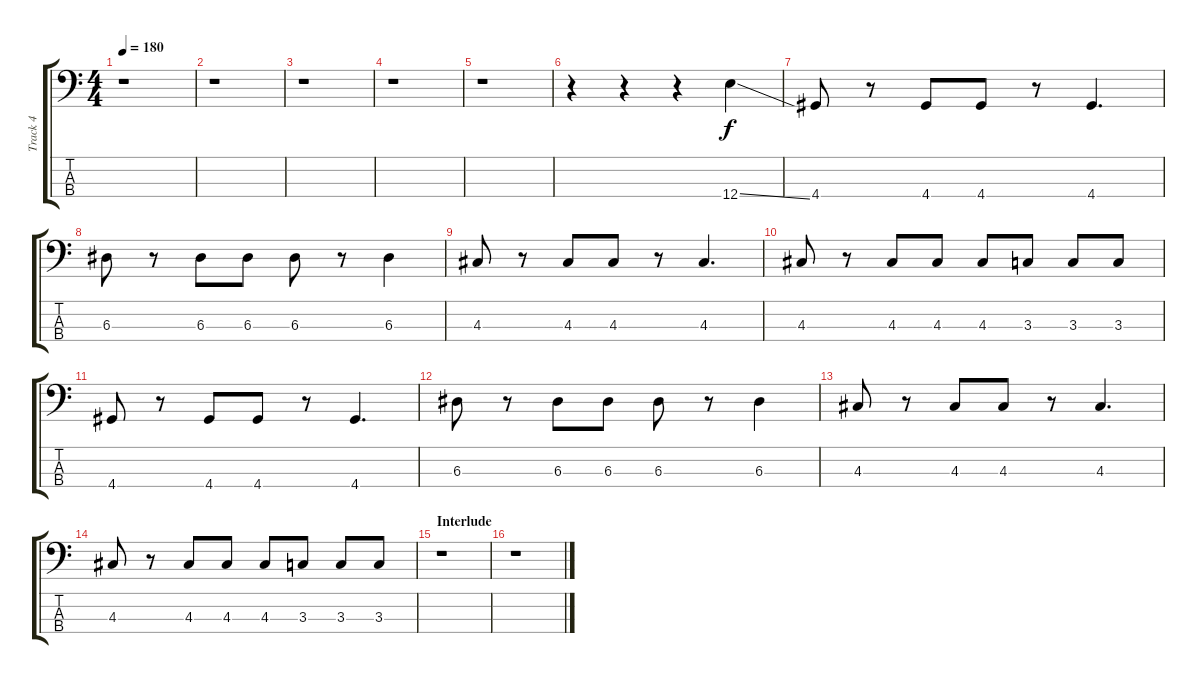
\track ("Track 4" "Track 4") {instrument electricbasspick}
\staff {score tabs}
\tuning (G2 D2 A1 E1) {hide}
\ts (4 4)
\tempo 180
\clef f4
\ks c
r.1{dy f} |
r.1 |
r.1 |
r.1 |
r.1 |
r.4 r.4 r.4 12.4{ss}.4 |
4.4.8 r.8 4.4.8 4.4.8 r.8 4.4.4{d} |
6.3.8 r.8 6.3.8 6.3.8 6.3.8 r.8 6.3.4 |
4.3.8 r.8 4.3.8 4.3.8 r.8 4.3.4{d} |
4.3.8 r.8 4.3.8 4.3.8 4.3.8 3.3.8 3.3.8 3.3.8 |
4.4.8 r.8 4.4.8 4.4.8 r.8 4.4.4{d} |
6.3.8 r.8 6.3.8 6.3.8 6.3.8 r.8 6.3.4 |
4.3.8 r.8 4.3.8 4.3.8 r.8 4.3.4{d} |
4.3.8 r.8 4.3.8 4.3.8 4.3.8 3.3.8 3.3.8 3.3.8 |
\section ("" "Interlude")
r.1 |
r.1
